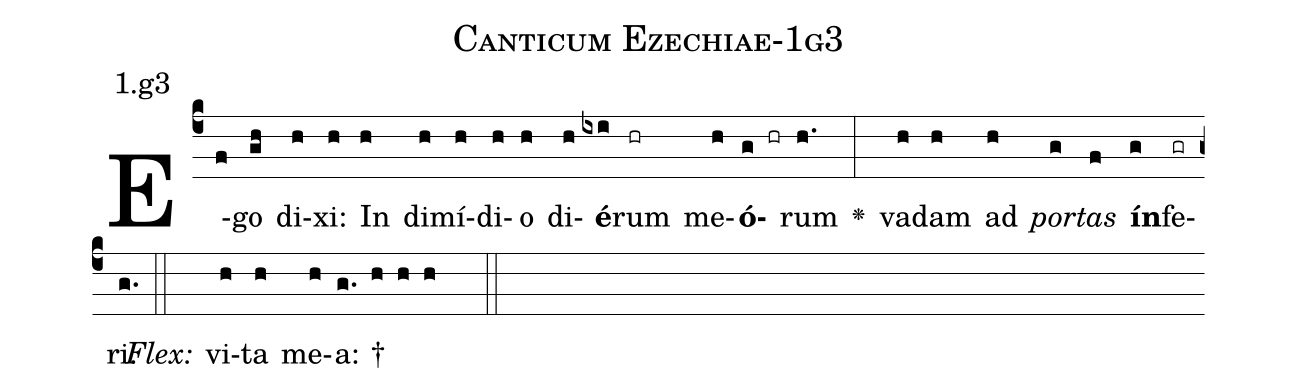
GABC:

name: Canticum Ezechiae-1g3;
annotation: 1.g3;
%%
(c4)E(f)go(gh) di(h)xi:(h) In(h) di(h)mí(h)di(h)o(h) di(h)<b>é</b>(ixi)rum(hr) me(h)<b>ó</b>(g hr)rum(h.) <v>\greheightstar</v>(:) va(h)dam(h) ad(h) <i>por</i>(g)<i>tas</i>(f) <b>ín</b>(g)fe(gr)ri.(g.) (::)
<i>Flex:</i>()  vi(h)ta(h) me(h)a: †(g. h h h  ::)

%E(h) u(h) o(g) u(f) a(g) e.(g.) (::)
